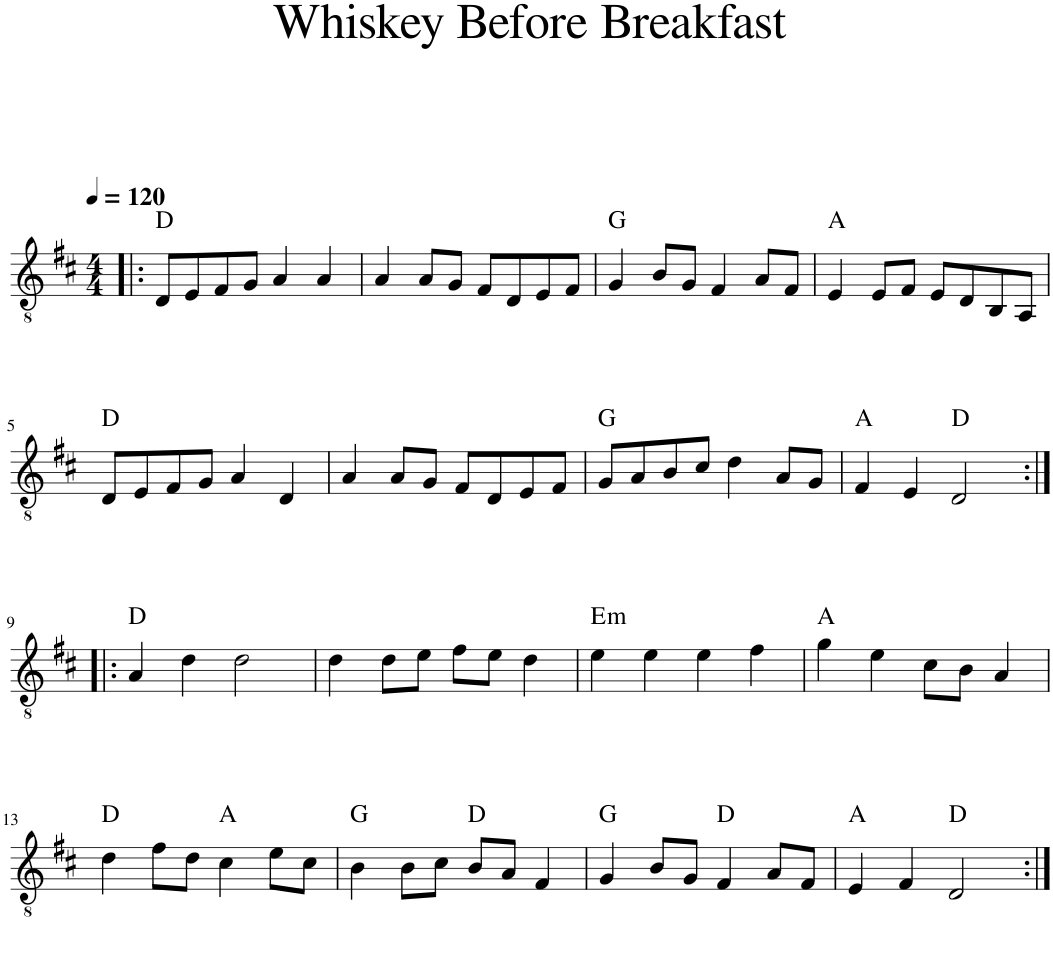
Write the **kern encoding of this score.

**kern	**harte
*part1	*part1
*staff1	*
*I"Guitar	*
*I'Guit.	*
*clefGv2	*
*k[f#c#]	*
*M4/4	*
*MM120	*
=1!|:	=1!|:
8D/L	D:maj
8E/	.
8F#/	.
8G/J	.
4A/	.
4A/	.
=2	=2
4A/	.
8A/L	.
8G/J	.
8F#/L	.
8D/	.
8E/	.
8F#/J	.
=3	=3
4G/	G:maj
8B/L	.
8G/J	.
4F#/	.
8A/L	.
8F#/J	.
=4	=4
4E/	A:maj
8E/L	.
8F#/J	.
8E/L	.
8D/	.
8BB/	.
8AA/J	.
!!LO:LB:g=z
=5	=5
8D/L	D:maj
8E/	.
8F#/	.
8G/J	.
4A/	.
4D/	.
=6	=6
4A/	.
8A/L	.
8G/J	.
8F#/L	.
8D/	.
8E/	.
8F#/J	.
=7	=7
8G/L	G:maj
8A/	.
8B/	.
8c#/J	.
4d\	.
8A/L	.
8G/J	.
=8	=8
4F#/	A:maj
4E/	.
2D/	D:maj
!!LO:LB:g=z
=9:|!|:	=9:|!|:
4A/	D:maj
4d\	.
2d\	.
=10	=10
4d\	.
8d\L	.
8e\J	.
8f#\L	.
8e\J	.
4d\	.
=11	=11
!	!LO:H:kt=m
4e\	E:min
4e\	.
4e\	.
4f#\	.
=12	=12
4g\	A:maj
4e\	.
8c#\L	.
8B\J	.
4A/	.
!!LO:LB:g=z
=13	=13
4d\	D:maj
8f#\L	.
8d\J	.
4c#\	A:maj
8e\L	.
8c#\J	.
=14	=14
4B\	G:maj
8B\L	.
8c#\J	.
8B/L	D:maj
8A/J	.
4F#/	.
=15	=15
4G/	G:maj
8B/L	.
8G/J	.
4F#/	D:maj
8A/L	.
8F#/J	.
=16	=16
4E/	A:maj
4F#/	.
2D/	D:maj
=:|!	=:|!
*-	*-
